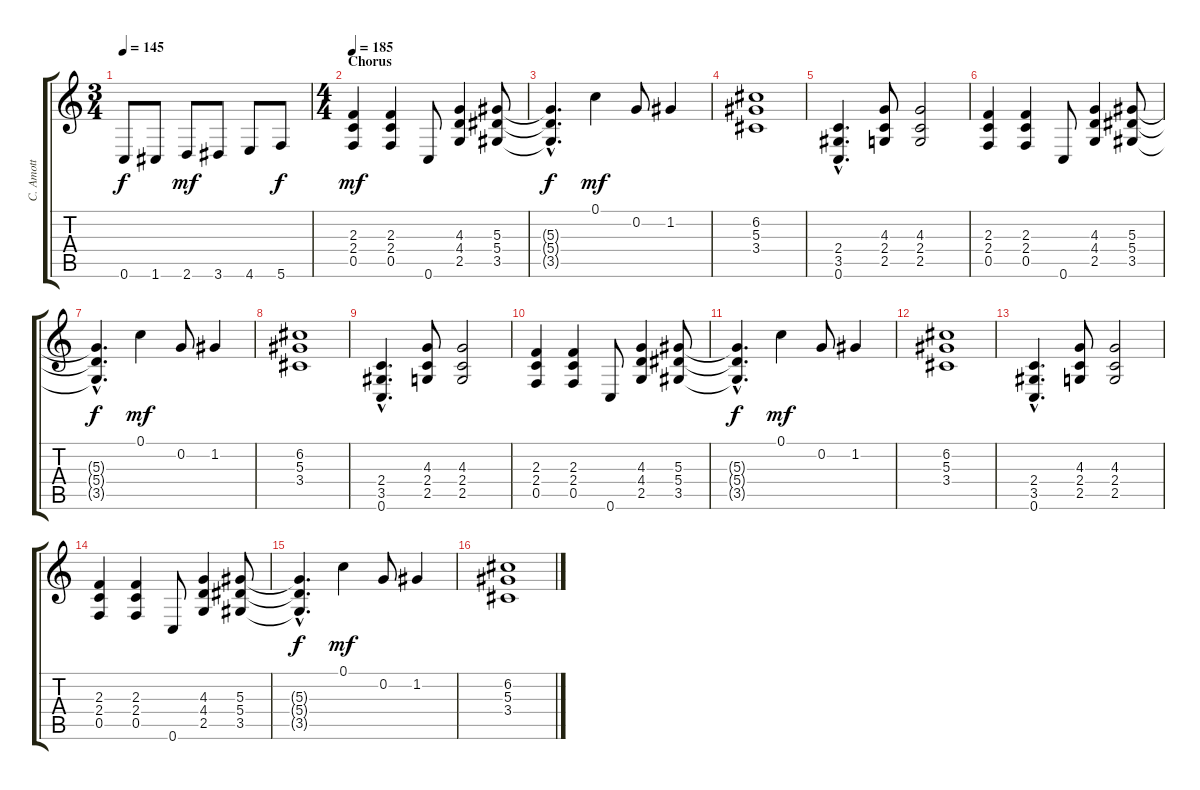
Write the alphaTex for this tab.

\track ("C. Amott" "C. Amott") {instrument distortionguitar}
\staff {score tabs}
\tuning (C4 G3 Eb3 Bb2 F2 C2) {hide}
\ts (3 4)
\tempo 145
\clef g2
\ks c
0.6.8{dy f} 1.6.8 2.6.8{dy mf} 3.6.8 4.6.8 5.6.8{dy f} |
\ts (4 4)
\section ("" "Chorus")
\tempo 185
(2.3 2.4 0.5).4{dy mf} (2.3 2.4 0.5).4 0.6.8 (4.3 4.4 2.5).4 (5.3 5.4 3.5).8 |
(5.3{hac t} 5.4{hac t} 3.5{hac t}).4{d dy f} 0.1.4{dy mf} 0.2.8 1.2.4 |
(6.2 5.3 3.4).1 |
(2.4{hac} 3.5{hac} 0.6{hac}).4{d} (4.3 2.4 2.5).8 (4.3 2.4 2.5).2 |
(2.3 2.4 0.5).4 (2.3 2.4 0.5).4 0.6.8 (4.3 4.4 2.5).4 (5.3 5.4 3.5).8 |
(5.3{hac t} 5.4{hac t} 3.5{hac t}).4{d dy f} 0.1.4{dy mf} 0.2.8 1.2.4 |
(6.2 5.3 3.4).1 |
(2.4{hac} 3.5{hac} 0.6{hac}).4{d} (4.3 2.4 2.5).8 (4.3 2.4 2.5).2 |
(2.3 2.4 0.5).4 (2.3 2.4 0.5).4 0.6.8 (4.3 4.4 2.5).4 (5.3 5.4 3.5).8 |
(5.3{hac t} 5.4{hac t} 3.5{hac t}).4{d dy f} 0.1.4{dy mf} 0.2.8 1.2.4 |
(6.2 5.3 3.4).1 |
(2.4{hac} 3.5{hac} 0.6{hac}).4{d} (4.3 2.4 2.5).8 (4.3 2.4 2.5).2 |
(2.3 2.4 0.5).4 (2.3 2.4 0.5).4 0.6.8 (4.3 4.4 2.5).4 (5.3 5.4 3.5).8 |
(5.3{hac t} 5.4{hac t} 3.5{hac t}).4{d dy f} 0.1.4{dy mf} 0.2.8 1.2.4 |
(6.2 5.3 3.4).1
